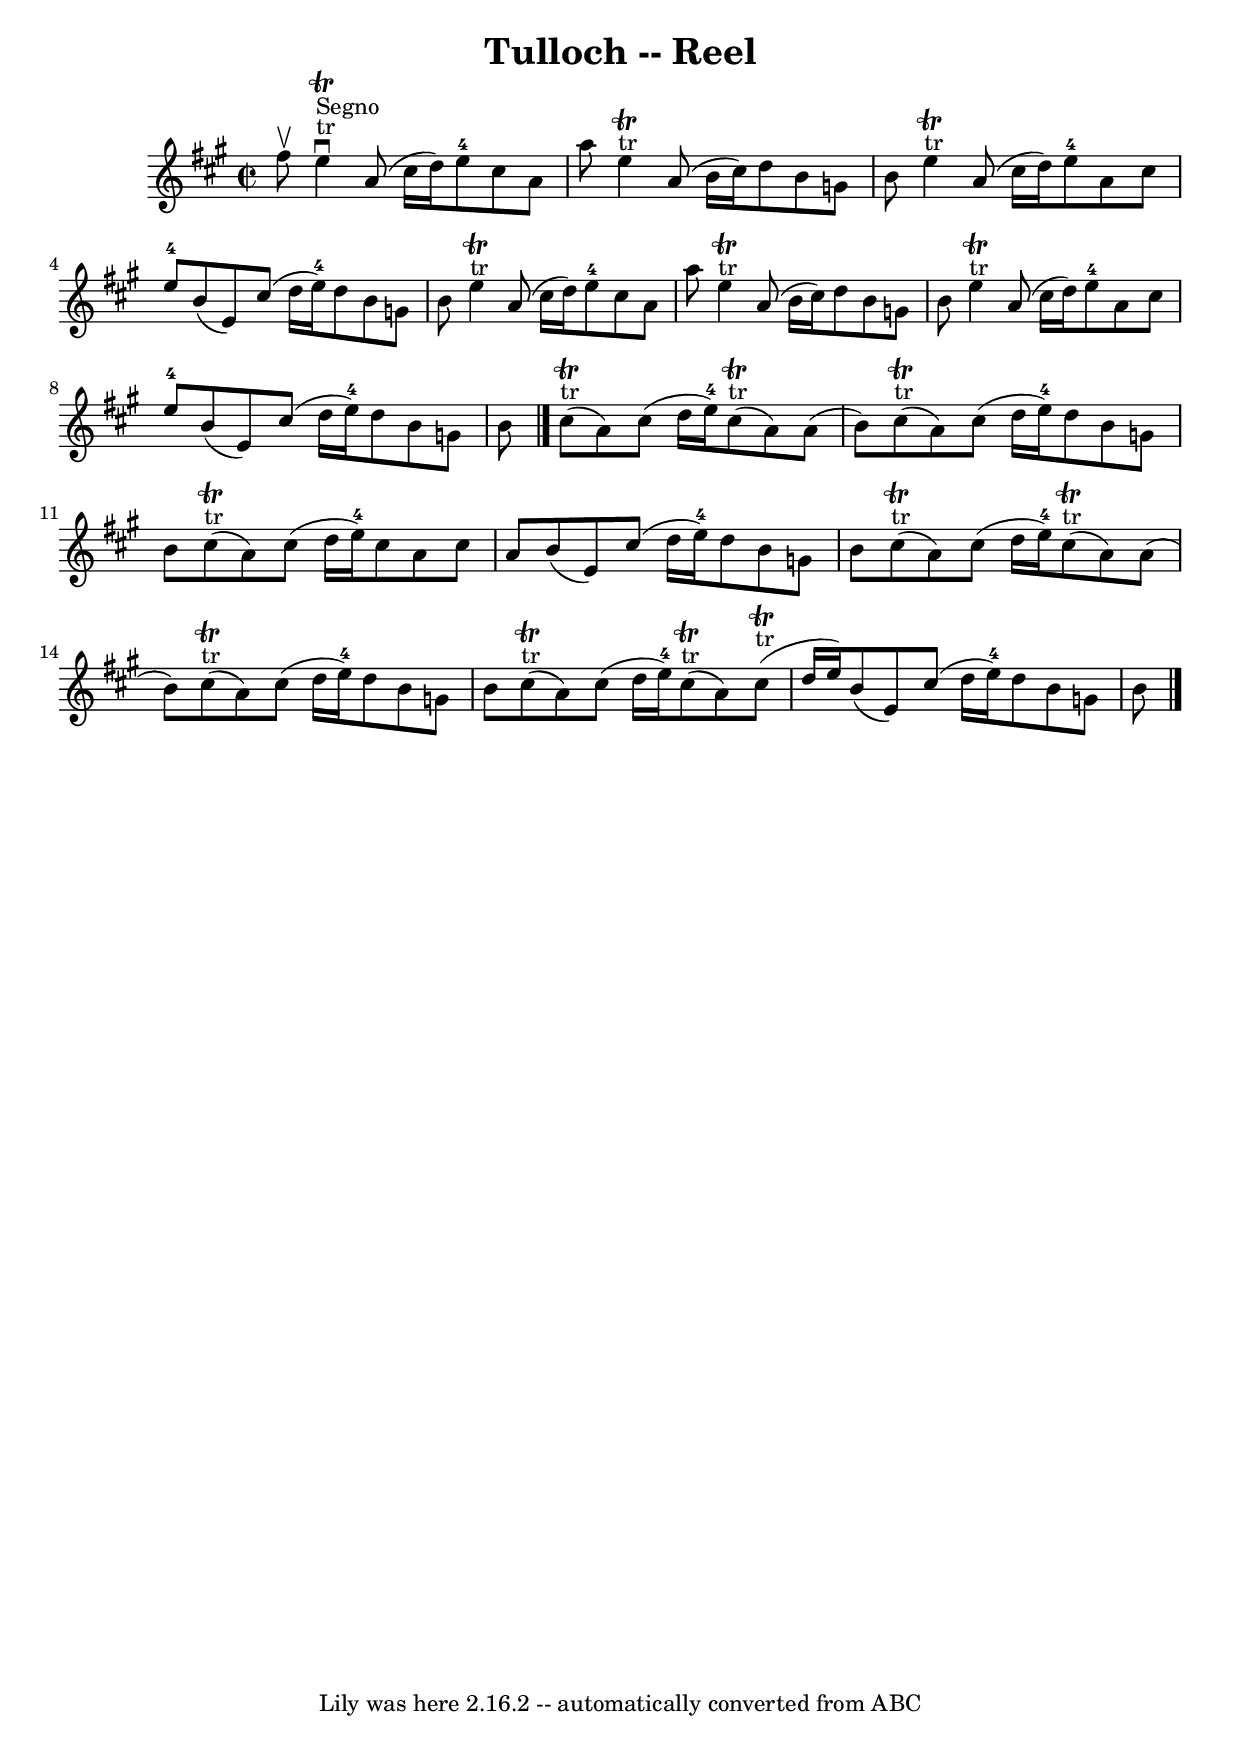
\version "2.16.2"
\include "Mammoth.ily"
\header {
	%% book = "Ryan's Mammoth Collection"
	crossRefNumber = "1"
	footnotes = "\\\\249\\\\the key is A mixolydian but the book shows 3 sharps and\\\\puts each G as neutral"
	origin = "SCOTCH."
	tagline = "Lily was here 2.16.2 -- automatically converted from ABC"
	title = "Tulloch -- Reel"
}
voicedefault =  {


\override Staff.TimeSignature #'style = #'C
 \time 2/2 
\key a \major fis''8^\upbow   |
 e''4 
^"tr"^"Segno"^\downbow^\trill a'8 (cis''16 d''16) e''8-4   
cis''8 a'8 a''8    |
 e''4^"tr"^\trill a'8 (b'16    
cis''16) d''8 b'8 g'8 b'8    |
 e''4^"tr"^\trill   
a'8 (cis''16 d''16) e''8-4 a'8 cis''8 e''8-4   
|
 b'8 (e'8) cis''8 (d''16 e''16-4) d''8 b'8    
g'8 b'8    |
 e''4^"tr"^\trill a'8 (cis''16 d''16)   
 e''8-4 cis''8 a'8 a''8    |
 e''4^"tr"^\trill a'8 (
b'16 cis''16) d''8 b'8 g'8 b'8    |
 e''4 
^"tr"^\trill a'8 (cis''16 d''16) e''8-4 a'8 cis''8    
e''8-4   |
 b'8 (e'8) cis''8 (d''16 e''16-4)   
d''8 b'8 g'8 b'8    \bar "|." cis''8^"tr"(^\trill a'8)   
cis''8 (d''16 e''16-4) cis''8^"tr"(^\trill a'8) a'8 (
 b'8)   |
 cis''8^"tr"(^\trill a'8) cis''8 (d''16    
e''16-4) d''8 b'8 g'8 b'8    |
 cis''8 
^"tr"(^\trill a'8) cis''8 (d''16 e''16-4) cis''8 a'8    
cis''8 a'8    |
 b'8 (e'8) cis''8 (d''16 e''16-4) 
 d''8 b'8 g'8 b'8    |
 cis''8^"tr"(^\trill a'8)  
 cis''8 (d''16 e''16-4) cis''8^"tr"(^\trill a'8) a'8 (
 b'8)   |
 cis''8^"tr"(^\trill a'8) cis''8 (d''16    
e''16-4) d''8 b'8 g'8 b'8    |
 cis''8 
^"tr"(^\trill a'8) cis''8 (d''16 e''16-4) cis''8 
^"tr"(^\trill a'8) cis''8^"tr"(^\trill d''16 e''16)   
|
 b'8 (e'8) cis''8 (d''16 e''16-4) d''8    
b'8 g'8 b'8      \bar "|."   
}

\score{
    <<

	\context Staff="default"
	{
	    \voicedefault 
	}

    >>
	\layout {
	}
	\midi {}
}
